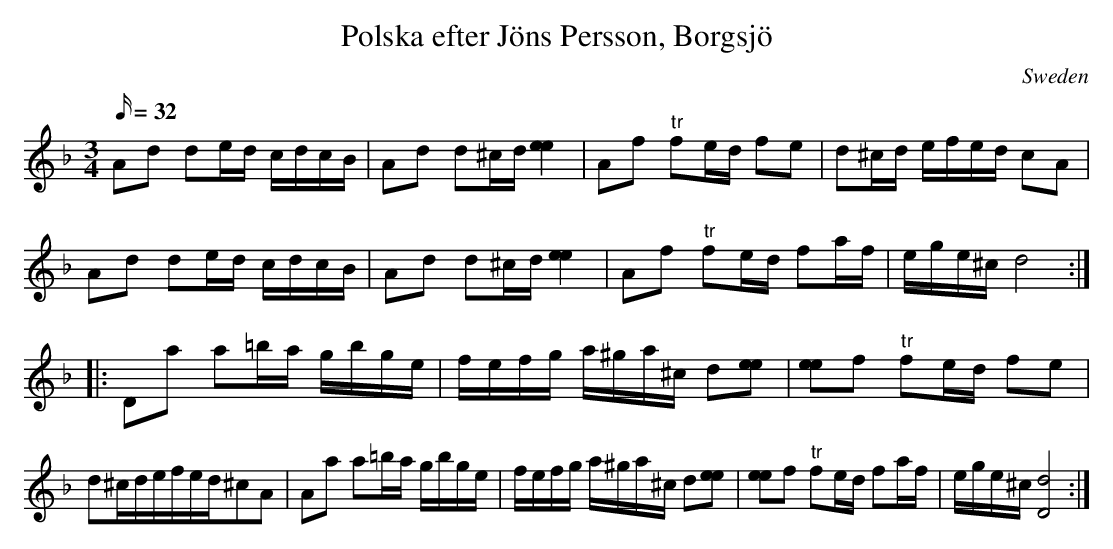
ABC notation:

X:1
T:Polska efter Jöns Persson, Borgsjö
L:1/16
M:3/4
O:Sweden
Q:32
K:D minor
A2d2 d2ed cdcB | A2d2 d2^cd [e4e4] |\
A2f2 "tr"f2ed f2e2 | d2^cd efed c2A2|\
A2d2 d2ed cdcB | A2d2 d2^cd [e4e4] | \
A2f2 "tr"f2ed f2af | ege^c d8 ::\
D2a2 a2=ba gbge | fefg a^ga^c d2[e2e2] |\
[e2e2]f2 "tr"f2ed f2e2 | d2^cdefed^c2A2|\
A2a2 a2=ba gbge | fefg a^ga^c d2[e2e2] |\
[e2e2]f2 "tr"f2ed f2af | ege^c [D8d8]:|
